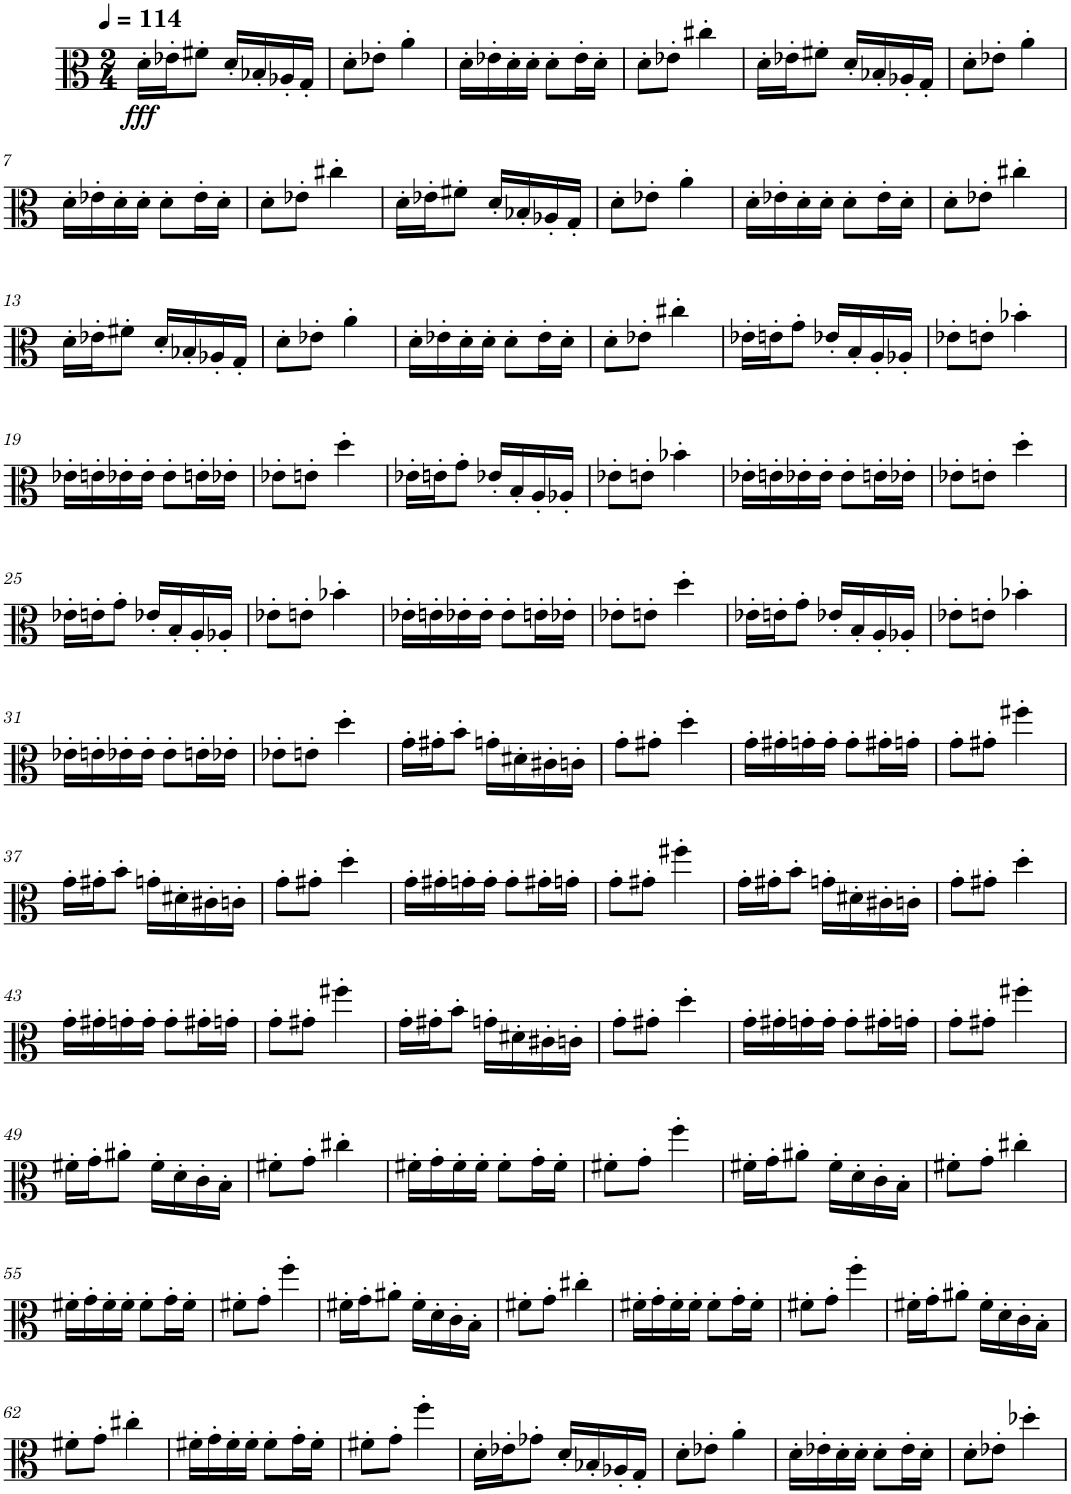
**kern	**dynam
*part1	*part1
*staff1	*staff1
*I"Viola	*
*I'Vla.	*
*clefC3	*
*k[]	*
*M2/4	*
*MM114	*
=1	=1
!	!LO:DY:b
16d'\LL	fff
16e-X'\J	.
8f#X'\J	.
16d'/LL	.
16B-X'/	.
16A-X'/	.
16G'/JJ	.
=2	=2
8d'\L	.
8e-X'\J	.
4a'\	.
=3	=3
16d'\LL	.
16e-X'\	.
16d'\	.
16d'\JJ	.
8d'\L	.
16e-'\L	.
16d'\JJ	.
=4	=4
8d'\L	.
8e-X'\J	.
4cc#X'\	.
=5	=5
16d'\LL	.
16e-X'\J	.
8f#X'\J	.
16d'/LL	.
16B-X'/	.
16A-X'/	.
16G'/JJ	.
=6	=6
8d'\L	.
8e-X'\J	.
4a'\	.
!!LO:LB:g=z
=7	=7
16d'\LL	.
16e-X'\	.
16d'\	.
16d'\JJ	.
8d'\L	.
16e-'\L	.
16d'\JJ	.
=8	=8
8d'\L	.
8e-X'\J	.
4cc#X'\	.
=9	=9
16d'\LL	.
16e-X'\J	.
8f#X'\J	.
16d'/LL	.
16B-X'/	.
16A-X'/	.
16G'/JJ	.
=10	=10
8d'\L	.
8e-X'\J	.
4a'\	.
=11	=11
16d'\LL	.
16e-X'\	.
16d'\	.
16d'\JJ	.
8d'\L	.
16e-'\L	.
16d'\JJ	.
=12	=12
8d'\L	.
8e-X'\J	.
4cc#X'\	.
!!LO:LB:g=z
=13	=13
16d'\LL	.
16e-X'\J	.
8f#X'\J	.
16d'/LL	.
16B-X'/	.
16A-X'/	.
16G'/JJ	.
=14	=14
8d'\L	.
8e-X'\J	.
4a'\	.
=15	=15
16d'\LL	.
16e-X'\	.
16d'\	.
16d'\JJ	.
8d'\L	.
16e-'\L	.
16d'\JJ	.
=16	=16
8d'\L	.
8e-X'\J	.
4cc#X'\	.
=17	=17
16e-X'\LL	.
16en'\J	.
8g'\J	.
16e-X'/LL	.
16B'/	.
16A'/	.
16A-X'/JJ	.
=18	=18
8e-X'\L	.
8en'\J	.
4b-X'\	.
!!LO:LB:g=z
=19	=19
16e-X'\LL	.
16en'\	.
16e-X'\	.
16e-'\JJ	.
8e-'\L	.
16en'\L	.
16e-X'\JJ	.
=20	=20
8e-X'\L	.
8en'\J	.
4dd'\	.
=21	=21
16e-X'\LL	.
16en'\J	.
8g'\J	.
16e-X'/LL	.
16B'/	.
16A'/	.
16A-X'/JJ	.
=22	=22
8e-X'\L	.
8en'\J	.
4b-X'\	.
=23	=23
16e-X'\LL	.
16en'\	.
16e-X'\	.
16e-'\JJ	.
8e-'\L	.
16en'\L	.
16e-X'\JJ	.
=24	=24
8e-X'\L	.
8en'\J	.
4dd'\	.
!!LO:LB:g=z
=25	=25
16e-X'\LL	.
16en'\J	.
8g'\J	.
16e-X'/LL	.
16B'/	.
16A'/	.
16A-X'/JJ	.
=26	=26
8e-X'\L	.
8en'\J	.
4b-X'\	.
=27	=27
16e-X'\LL	.
16en'\	.
16e-X'\	.
16e-'\JJ	.
8e-'\L	.
16en'\L	.
16e-X'\JJ	.
=28	=28
8e-X'\L	.
8en'\J	.
4dd'\	.
=29	=29
16e-X'\LL	.
16en'\J	.
8g'\J	.
16e-X'/LL	.
16B'/	.
16A'/	.
16A-X'/JJ	.
=30	=30
8e-X'\L	.
8en'\J	.
4b-X'\	.
!!LO:LB:g=z
=31	=31
16e-X'\LL	.
16en'\	.
16e-X'\	.
16e-'\JJ	.
8e-'\L	.
16en'\L	.
16e-X'\JJ	.
=32	=32
8e-X'\L	.
8en'\J	.
4dd'\	.
=33	=33
16g'\LL	.
16g#X'\J	.
8b'\J	.
16gn'\LL	.
16d#X'\	.
16c#X'\	.
16cn'\JJ	.
=34	=34
8g'\L	.
8g#X'\J	.
4dd'\	.
=35	=35
16g'\LL	.
16g#X'\	.
16gn'\	.
16g'\JJ	.
8g'\L	.
16g#X'\L	.
16gn'\JJ	.
=36	=36
8g'\L	.
8g#X'\J	.
4ff#X'\	.
!!LO:LB:g=z
=37	=37
16g'\LL	.
16g#X'\J	.
8b'\J	.
16gn'\LL	.
16d#X'\	.
16c#X'\	.
16cn'\JJ	.
=38	=38
8g'\L	.
8g#X'\J	.
4dd'\	.
=39	=39
16g'\LL	.
16g#X'\	.
16gn'\	.
16g'\JJ	.
8g'\L	.
16g#X'\L	.
16gn'\JJ	.
=40	=40
8g'\L	.
8g#X'\J	.
4ff#X'\	.
=41	=41
16g'\LL	.
16g#X'\J	.
8b'\J	.
16gn'\LL	.
16d#X'\	.
16c#X'\	.
16cn'\JJ	.
=42	=42
8g'\L	.
8g#X'\J	.
4dd'\	.
!!LO:LB:g=z
=43	=43
16g'\LL	.
16g#X'\	.
16gn'\	.
16g'\JJ	.
8g'\L	.
16g#X'\L	.
16gn'\JJ	.
=44	=44
8g'\L	.
8g#X'\J	.
4ff#X'\	.
=45	=45
16g'\LL	.
16g#X'\J	.
8b'\J	.
16gn'\LL	.
16d#X'\	.
16c#X'\	.
16cn'\JJ	.
=46	=46
8g'\L	.
8g#X'\J	.
4dd'\	.
=47	=47
16g'\LL	.
16g#X'\	.
16gn'\	.
16g'\JJ	.
8g'\L	.
16g#X'\L	.
16gn'\JJ	.
=48	=48
8g'\L	.
8g#X'\J	.
4ff#X'\	.
!!LO:LB:g=z
=49	=49
16f#X'\LL	.
16g'\J	.
8a#X'\J	.
16f#'\LL	.
16d'\	.
16c'\	.
16B'\JJ	.
=50	=50
8f#X'\L	.
8g'\J	.
4cc#X'\	.
=51	=51
16f#X'\LL	.
16g'\	.
16f#'\	.
16f#'\JJ	.
8f#'\L	.
16g'\L	.
16f#'\JJ	.
=52	=52
8f#X'\L	.
8g'\J	.
4ff'\	.
=53	=53
16f#X'\LL	.
16g'\J	.
8a#X'\J	.
16f#'\LL	.
16d'\	.
16c'\	.
16B'\JJ	.
=54	=54
8f#X'\L	.
8g'\J	.
4cc#X'\	.
!!LO:LB:g=z
=55	=55
16f#X'\LL	.
16g'\	.
16f#'\	.
16f#'\JJ	.
8f#'\L	.
16g'\L	.
16f#'\JJ	.
=56	=56
8f#X'\L	.
8g'\J	.
4ff'\	.
=57	=57
16f#X'\LL	.
16g'\J	.
8a#X'\J	.
16f#'\LL	.
16d'\	.
16c'\	.
16B'\JJ	.
=58	=58
8f#X'\L	.
8g'\J	.
4cc#X'\	.
=59	=59
16f#X'\LL	.
16g'\	.
16f#'\	.
16f#'\JJ	.
8f#'\L	.
16g'\L	.
16f#'\JJ	.
=60	=60
8f#X'\L	.
8g'\J	.
4ff'\	.
=61	=61
16f#X'\LL	.
16g'\J	.
8a#X'\J	.
16f#'\LL	.
16d'\	.
16c'\	.
16B'\JJ	.
!!LO:LB:g=z
=62	=62
8f#X'\L	.
8g'\J	.
4cc#X'\	.
=63	=63
16f#X'\LL	.
16g'\	.
16f#'\	.
16f#'\JJ	.
8f#'\L	.
16g'\L	.
16f#'\JJ	.
=64	=64
8f#X'\L	.
8g'\J	.
4ff'\	.
=65	=65
16d'\LL	.
16e-X'\J	.
8g-X'\J	.
16d'/LL	.
16B-X'/	.
16A-X'/	.
16G'/JJ	.
=66	=66
8d'\L	.
8e-X'\J	.
4a'\	.
=67	=67
16d'\LL	.
16e-X'\	.
16d'\	.
16d'\JJ	.
8d'\L	.
16e-'\L	.
16d'\JJ	.
=68	=68
8d'\L	.
8e-X'\J	.
4dd-X'\	.
=	=
*-	*-
